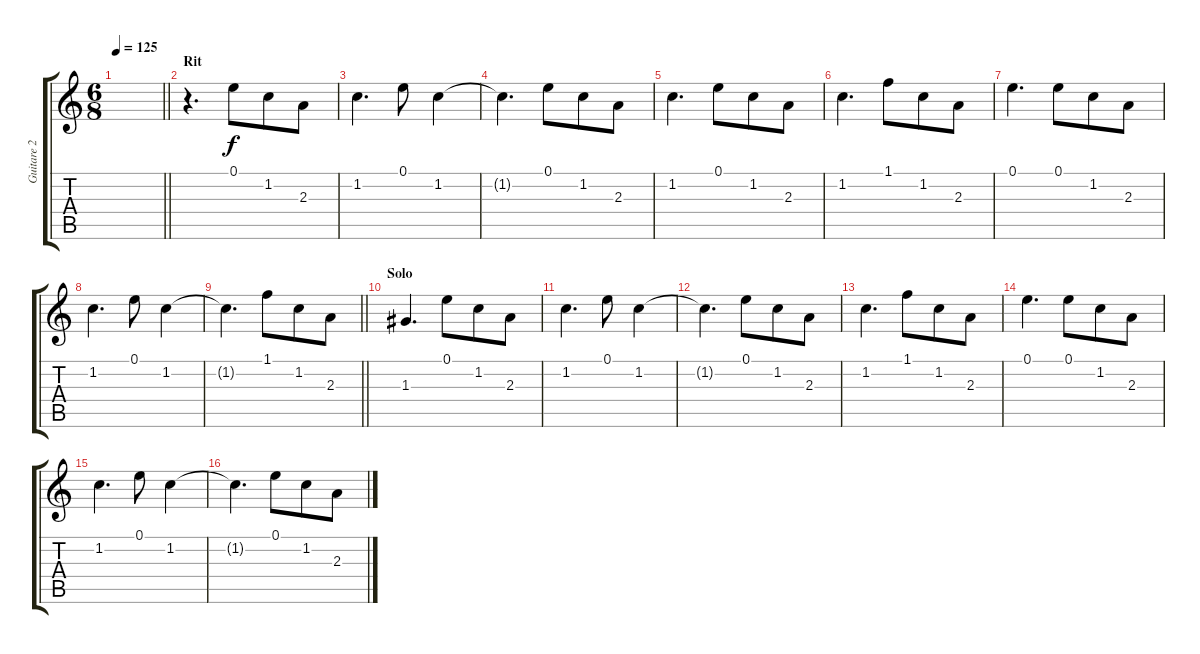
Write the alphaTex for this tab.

\track ("Guitare 2" "Guitare 2") {instrument electricguitarclean}
\staff {score tabs}
\tuning (E4 B3 G3 D3 A2 E2) {hide}
\ts (6 8)
\tempo 125
\clef g2
\barLineRight lightlight
\ks c
|
\section ("" "Rit")
r.4{d} 0.1.8 1.2.8 2.3.8 |
1.2.4{d} 0.1.8 1.2.4 |
1.2{t}.4{d} 0.1.8 1.2.8 2.3.8 |
1.2.4{d} 0.1.8 1.2.8 2.3.8 |
1.2.4{d} 1.1.8 1.2.8 2.3.8 |
0.1.4{d} 0.1.8 1.2.8 2.3.8 |
1.2.4{d} 0.1.8 1.2.4 |
\barLineRight lightlight
1.2{t}.4{d} 1.1.8 1.2.8 2.3.8 |
\section ("" "Solo")
1.3.4{d} 0.1.8 1.2.8 2.3.8 |
1.2.4{d} 0.1.8 1.2.4 |
1.2{t}.4{d} 0.1.8 1.2.8 2.3.8 |
1.2.4{d} 1.1.8 1.2.8 2.3.8 |
0.1.4{d} 0.1.8 1.2.8 2.3.8 |
1.2.4{d} 0.1.8 1.2.4 |
1.2{t}.4{d} 0.1.8 1.2.8 2.3.8
